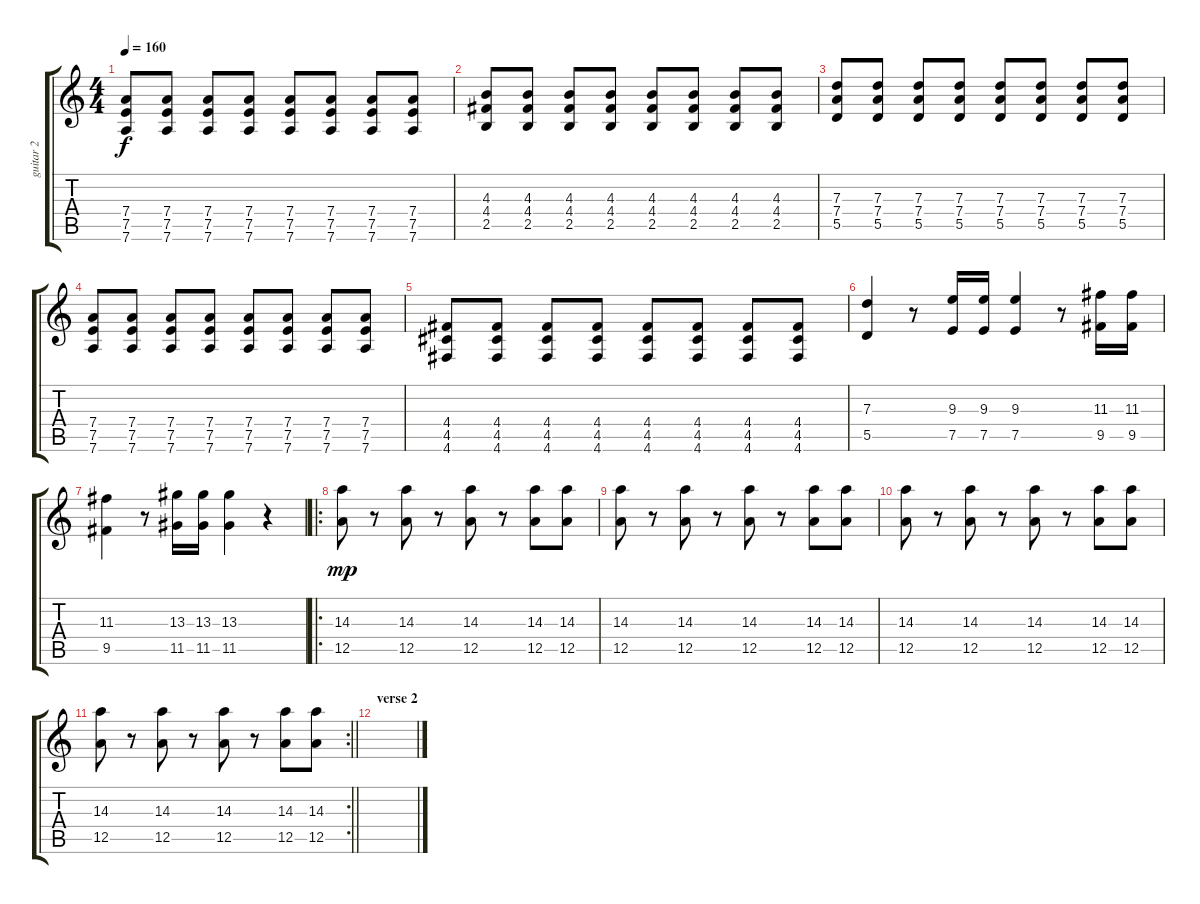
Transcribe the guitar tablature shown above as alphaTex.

\track ("guitar 2" "guitar 2") {instrument distortionguitar}
\staff {score tabs}
\tuning (E4 B3 G3 D3 A2 D2) {hide}
\ts (4 4)
\tempo 160
\clef g2
\ks c
(7.4 7.5 7.6).8{dy f} (7.4 7.5 7.6).8 (7.4 7.5 7.6).8 (7.4 7.5 7.6).8 (7.4 7.5 7.6).8 (7.4 7.5 7.6).8 (7.4 7.5 7.6).8 (7.4 7.5 7.6).8 |
(4.3 4.4 2.5).8 (4.3 4.4 2.5).8 (4.3 4.4 2.5).8 (4.3 4.4 2.5).8 (4.3 4.4 2.5).8 (4.3 4.4 2.5).8 (4.3 4.4 2.5).8 (4.3 4.4 2.5).8 |
(7.3 7.4 5.5).8 (7.3 7.4 5.5).8 (7.3 7.4 5.5).8 (7.3 7.4 5.5).8 (7.3 7.4 5.5).8 (7.3 7.4 5.5).8 (7.3 7.4 5.5).8 (7.3 7.4 5.5).8 |
(7.4 7.5 7.6).8 (7.4 7.5 7.6).8 (7.4 7.5 7.6).8 (7.4 7.5 7.6).8 (7.4 7.5 7.6).8 (7.4 7.5 7.6).8 (7.4 7.5 7.6).8 (7.4 7.5 7.6).8 |
(4.4 4.5 4.6).8 (4.4 4.5 4.6).8 (4.4 4.5 4.6).8 (4.4 4.5 4.6).8 (4.4 4.5 4.6).8 (4.4 4.5 4.6).8 (4.4 4.5 4.6).8 (4.4 4.5 4.6).8 |
(7.3 5.5).4 r.8 (9.3 7.5).16 (9.3 7.5).16 (9.3 7.5).4 r.8 (11.3 9.5).16 (11.3 9.5).16 |
(11.3 9.5).4 r.8 (13.3 11.5).16 (13.3 11.5).16 (13.3 11.5).4 r.4 |
\ro
(14.3 12.5).8{dy mp} r.8 (14.3 12.5).8 r.8 (14.3 12.5).8 r.8 (14.3 12.5).8 (14.3 12.5).8 |
(14.3 12.5).8 r.8 (14.3 12.5).8 r.8 (14.3 12.5).8 r.8 (14.3 12.5).8 (14.3 12.5).8 |
(14.3 12.5).8 r.8 (14.3 12.5).8 r.8 (14.3 12.5).8 r.8 (14.3 12.5).8 (14.3 12.5).8 |
\rc 2
\barLineRight lightlight
(14.3 12.5).8 r.8 (14.3 12.5).8 r.8 (14.3 12.5).8 r.8 (14.3 12.5).8 (14.3 12.5).8 |
\section ("" "verse 2")
